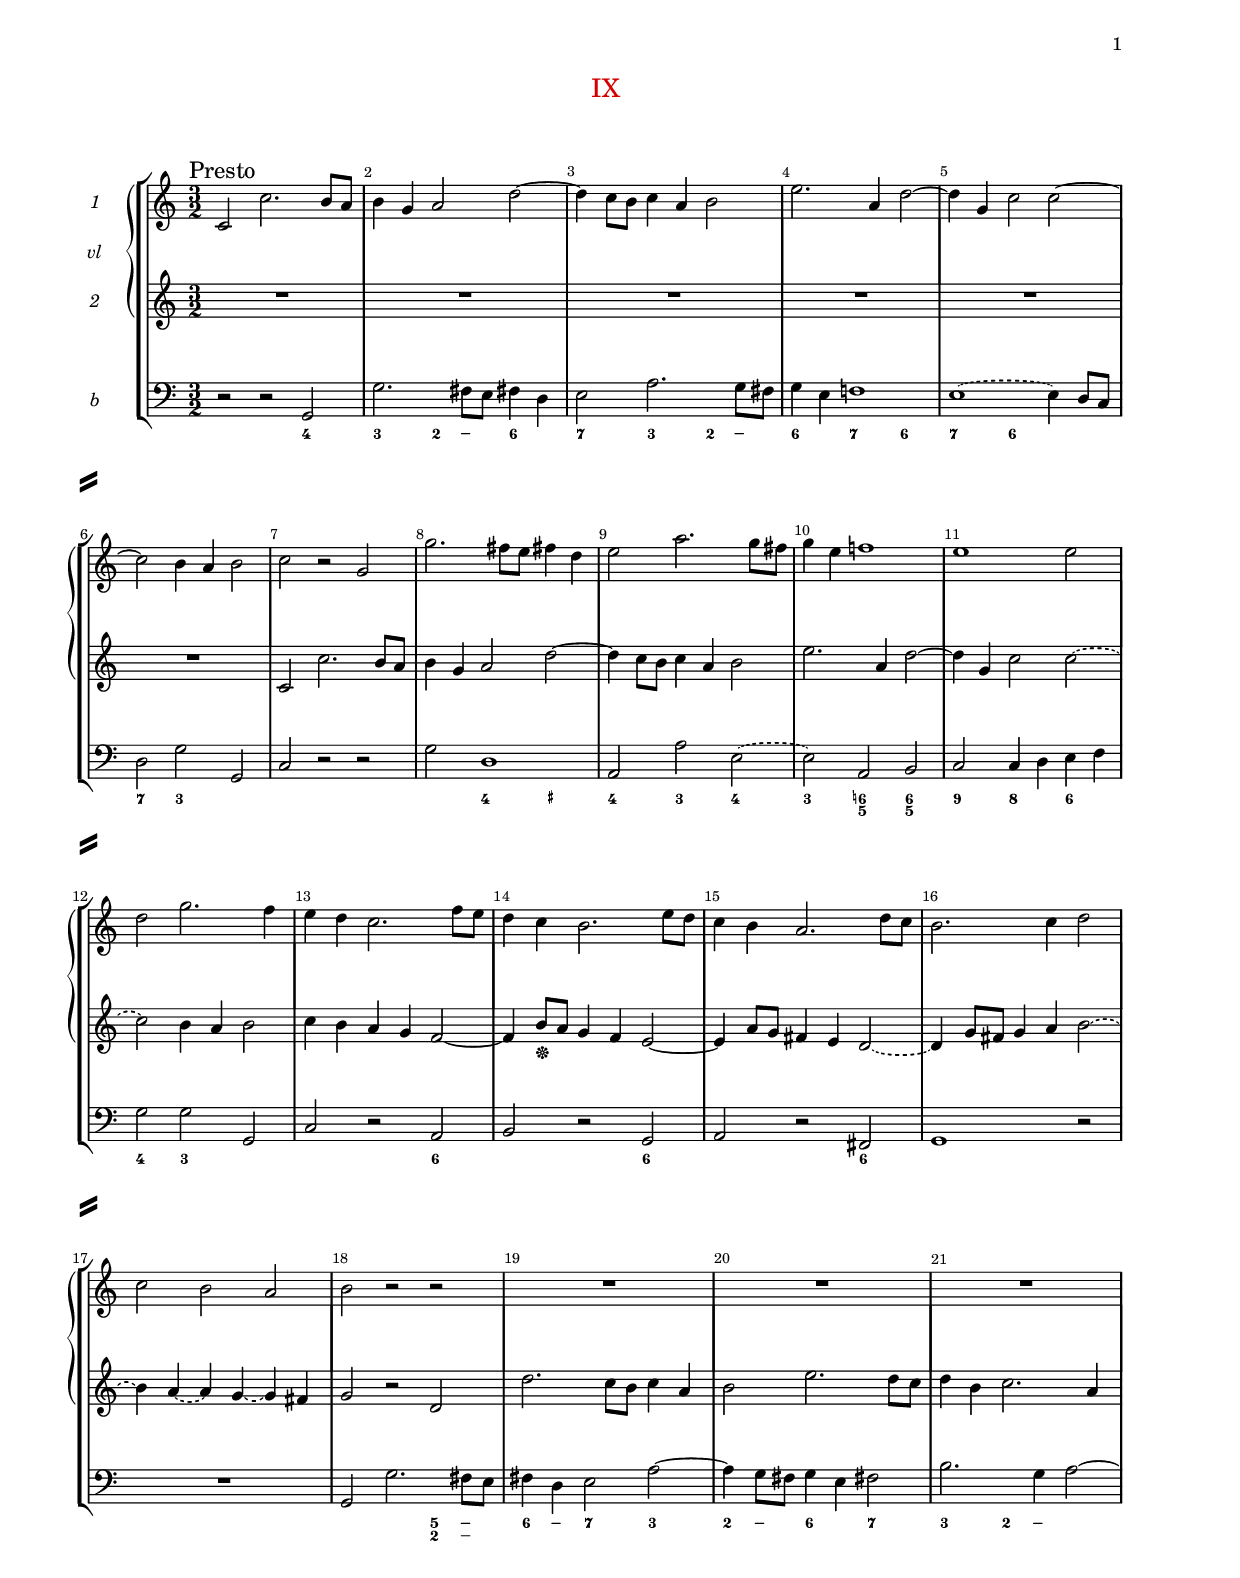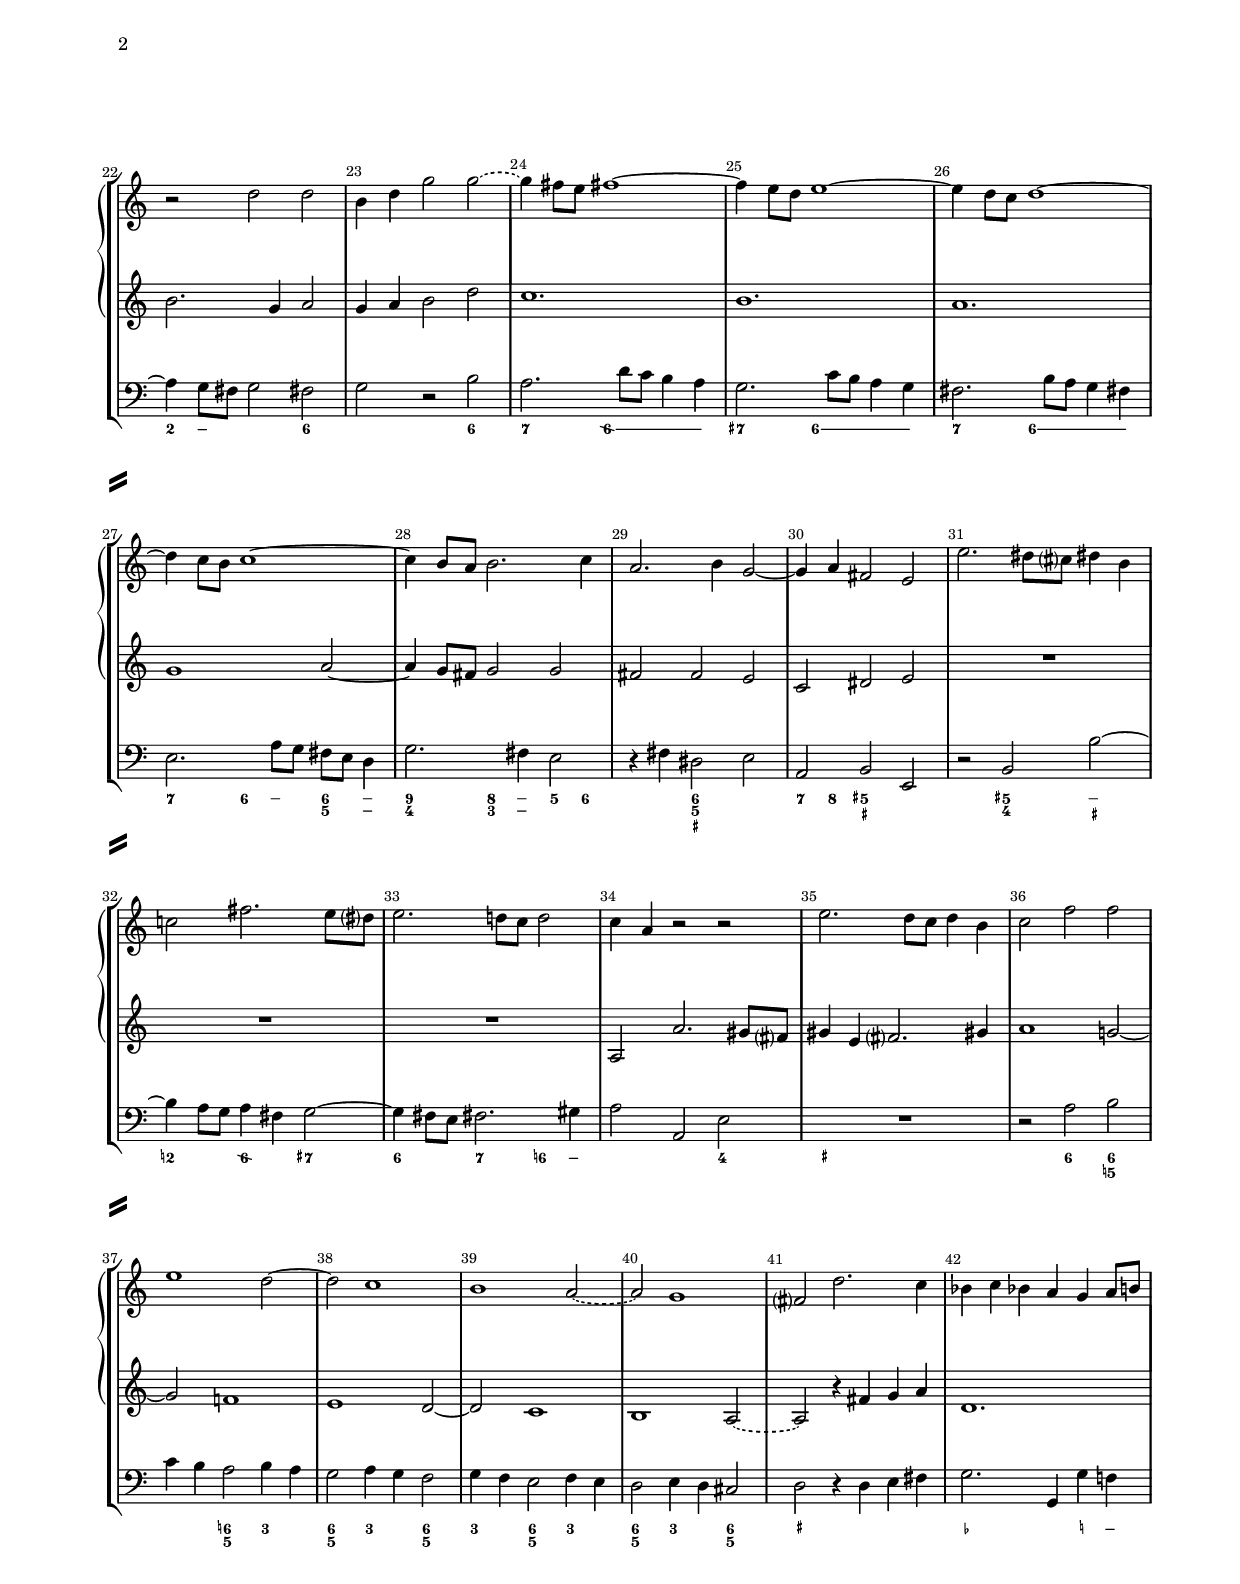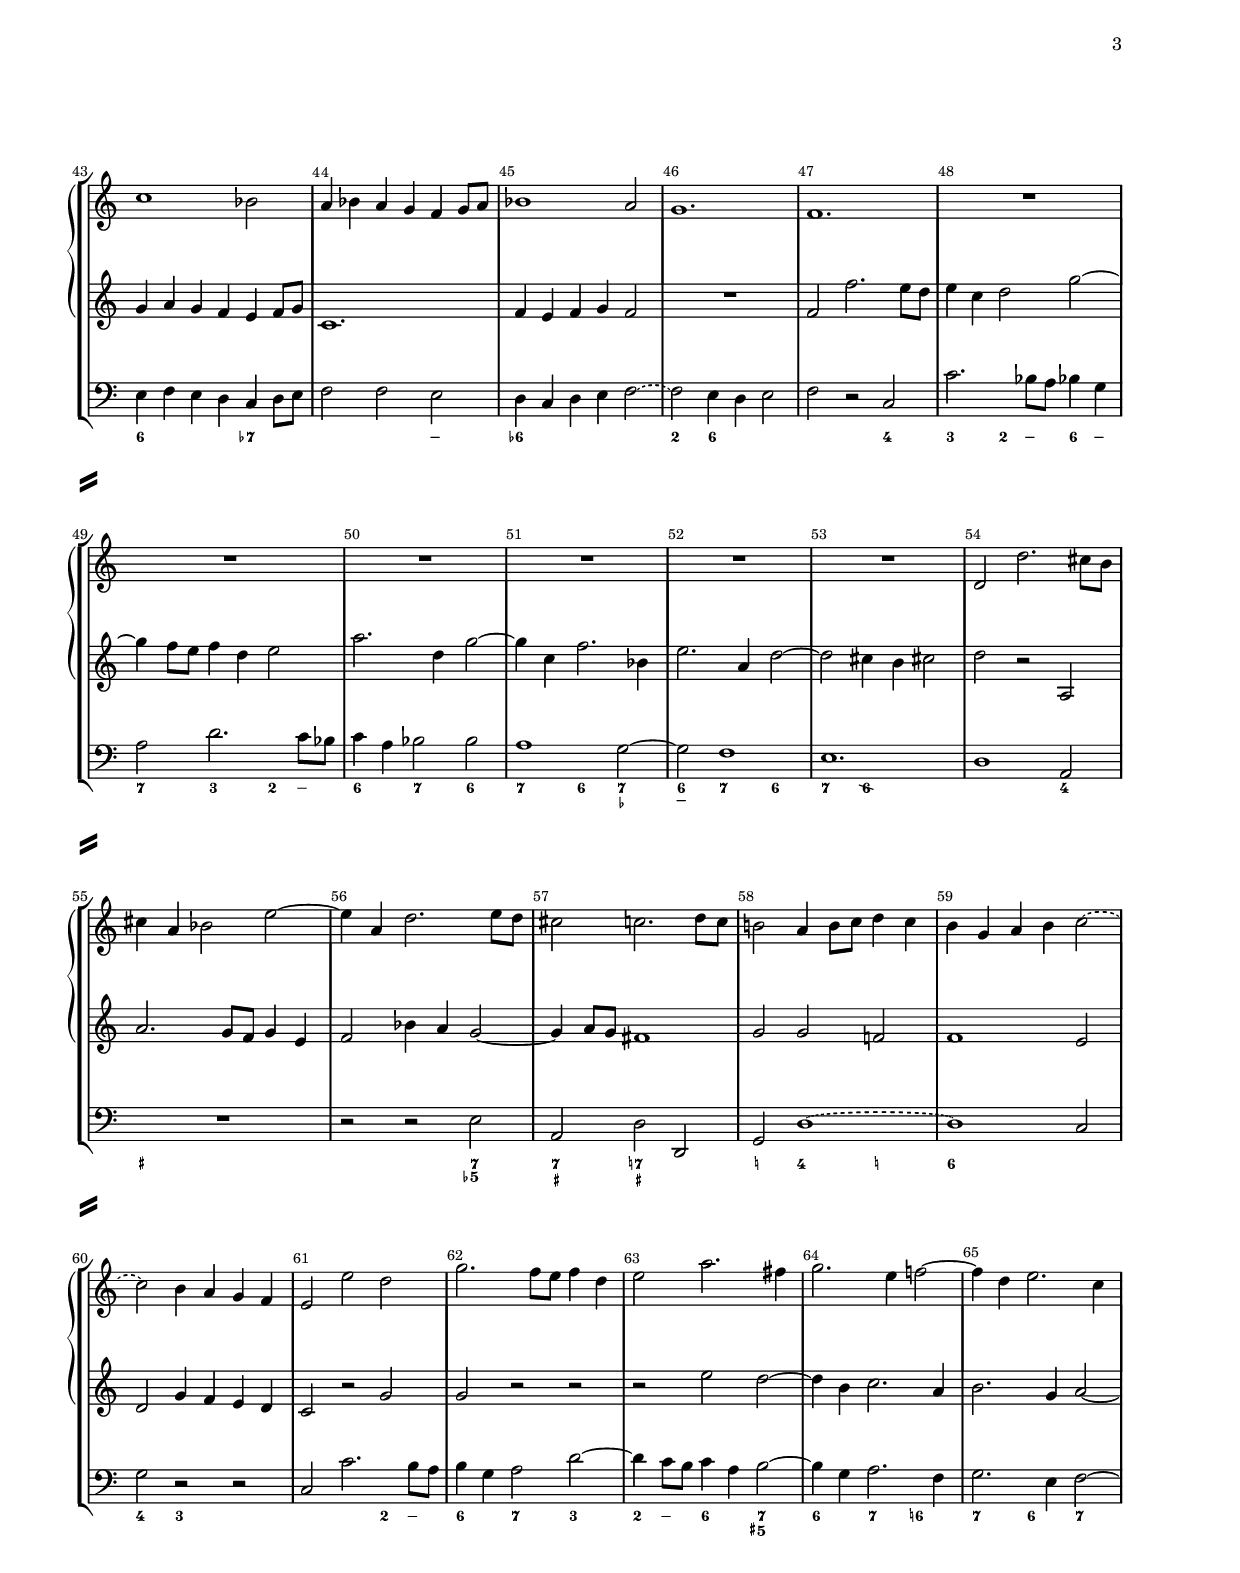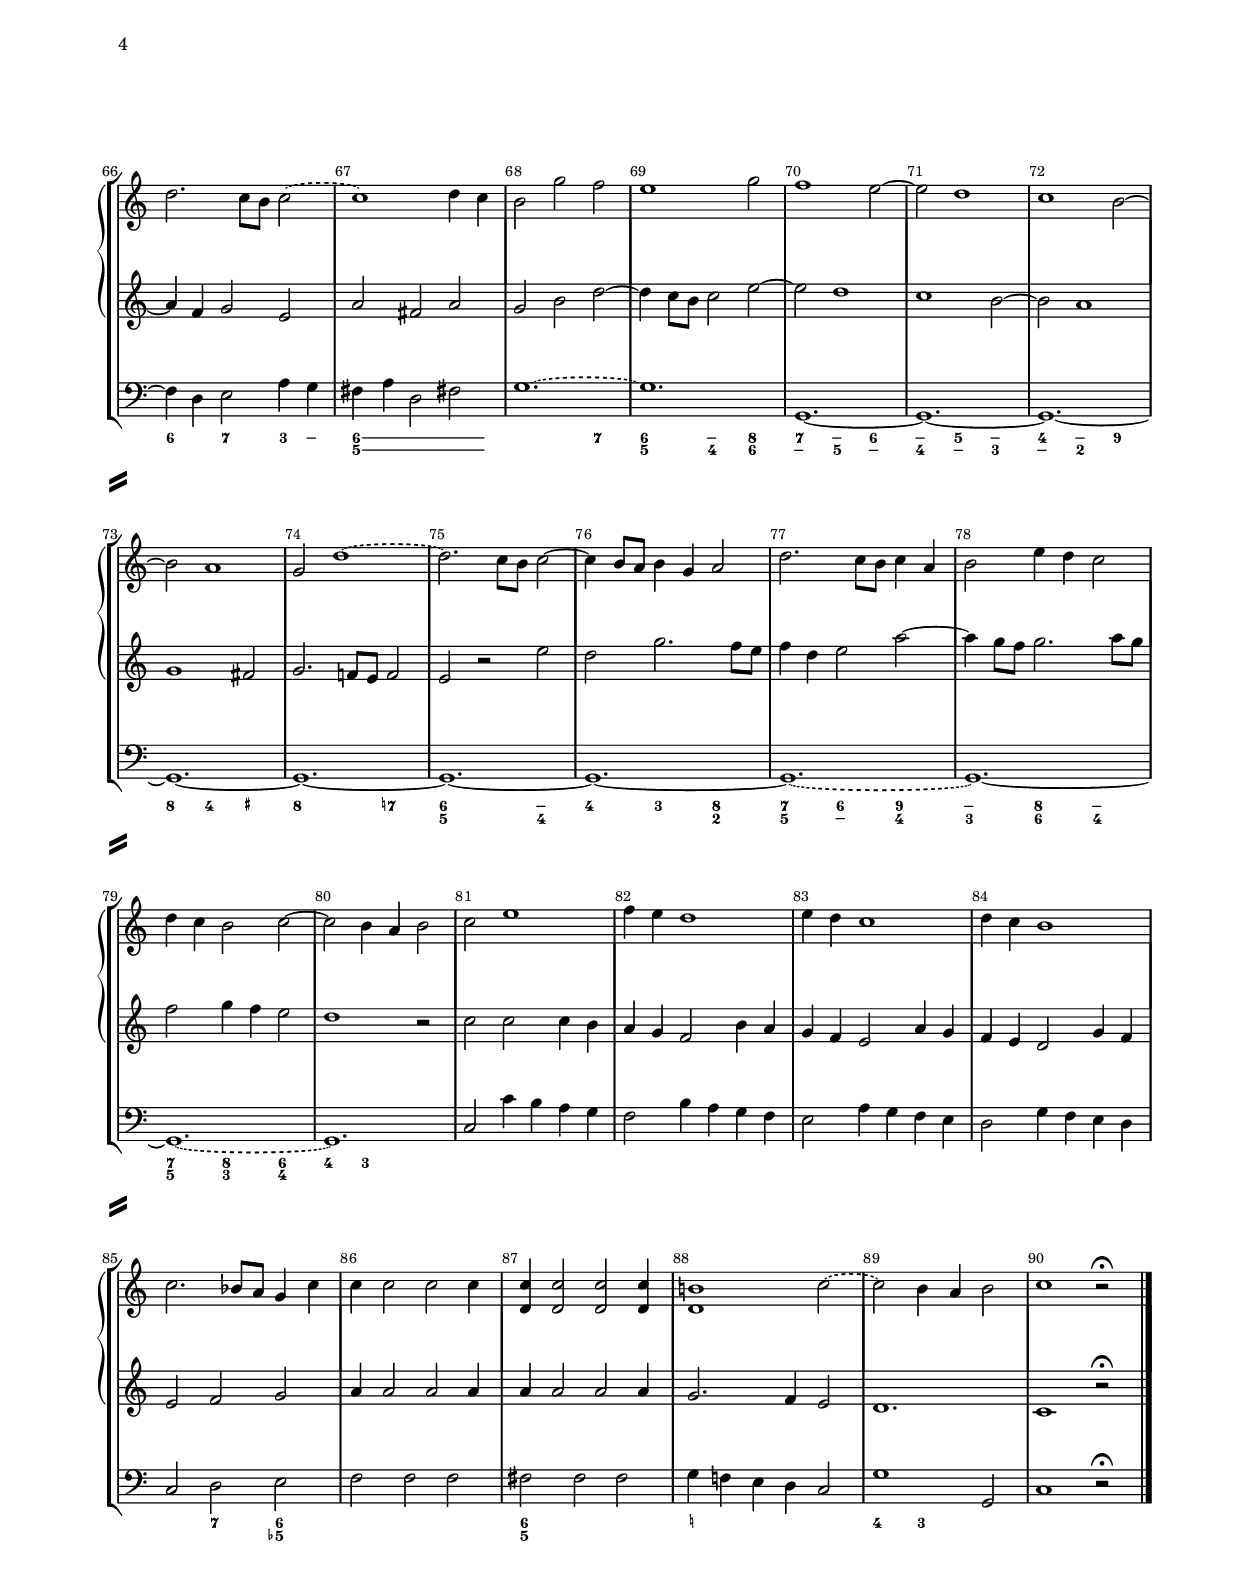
\version "2.22.0"

\include "../definitions.ly"

\paper {
  % #(define (page-post-process layout pages) (ly:create-toc-file layout pages))
}

#(set-global-staff-size 15.87)

\book {
  % \bookpart {
  %   \header {
  %     number = "I"
  %   }
  %   \paper { indent = 2\cm }
  %   \tocSection "1" "Allabreve"
  %   \score {
  %     <<
  %       \new StaffGroup <<
  %         \new GrandStaff \with { \smallGroupDistance } <<
  %           \set GrandStaff.instrumentName = "Violino"
  %           \new Staff {
  %             \set Staff.instrumentName = "I"
  %             \IViolinoI
  %           }
  %           \new Staff {
  %             \set Staff.instrumentName = "II"
  %             \IViolinoII
  %           }
  %         >>
  %         \new Staff {
  %           \set Staff.instrumentName = "Basso"
  %           % \transpose c c,
  %           \IBassi
  %         }
  %       >>
  %       \new FiguredBass { \IBassFigures }
  %     >>
  %     \layout { }
  %     \midi { \tempo 2 = 120 }
  %   }
  % }
  % \bookpart {
  %   \header {
  %     number = "II"
  %   }
  %   \tocSection "2" "Allegro"
  %   \score {
  %     <<
  %       \new StaffGroup <<
  %         \new GrandStaff \with { \smallGroupDistance } <<
  %           \set GrandStaff.instrumentName = "vl"
  %           \new Staff {
  %             \set Staff.instrumentName = "1"
  %             \IIViolinoI
  %           }
  %           \new Staff {
  %             \set Staff.instrumentName = "2"
  %             \IIViolinoII
  %           }
  %         >>
  %         \new Staff {
  %           \set Staff.instrumentName = "b"
  %           % \transpose c c,
  %           \IIBassi
  %         }
  %       >>
  %       \new FiguredBass { \IIBassFigures }
  %     >>
  %     \layout { }
  %     \midi { \tempo 4 = 130 }
  %   }
  % }
  % \bookpart {
  %   \header {
  %     number = "III"
  %   }
  %   \tocSection "3" "Allegro"
  %   \score {
  %     <<
  %       \new StaffGroup <<
  %         \new GrandStaff \with { \smallGroupDistance } <<
  %           \set GrandStaff.instrumentName = "vl"
  %           \new Staff {
  %             \set Staff.instrumentName = "1"
  %             \IIIViolinoI
  %           }
  %           \new Staff {
  %             \set Staff.instrumentName = "2"
  %             \IIIViolinoII
  %           }
  %         >>
  %         \new Staff {
  %           \set Staff.instrumentName = "b"
  %           % \transpose c c,
  %           \IIIBassi
  %         }
  %       >>
  %       \new FiguredBass { \IIIBassFigures }
  %     >>
  %     \layout { }
  %     \midi { \tempo 2 = 130 }
  %   }
  % }
  % \bookpart {
  %   \header {
  %     number = "IV"
  %   }
  %   \tocSection "4" "Presto"
  %   \score {
  %     <<
  %       \new StaffGroup <<
  %         \new GrandStaff \with { \smallGroupDistance } <<
  %           \set GrandStaff.instrumentName = "vl"
  %           \new Staff {
  %             \set Staff.instrumentName = "1"
  %             \IVViolinoI
  %           }
  %           \new Staff {
  %             \set Staff.instrumentName = "2"
  %             \IVViolinoII
  %           }
  %         >>
  %         \new Staff {
  %           \set Staff.instrumentName = "b"
  %           % \transpose c c,
  %           \IVBassi
  %         }
  %       >>
  %       \new FiguredBass { \IVBassFigures }
  %     >>
  %     \layout { }
  %     \midi { \tempo 1 = 60 }
  %   }
  % }
  % \bookpart {
  %   \header {
  %     number = "V"
  %   }
  %   \tocSection "5" "Allegro"
  %   \score {
  %     <<
  %       \new StaffGroup <<
  %         \new GrandStaff \with { \smallGroupDistance } <<
  %           \set GrandStaff.instrumentName = "vl"
  %           \new Staff {
  %             \set Staff.instrumentName = "1"
  %             \VViolinoI
  %           }
  %           \new Staff {
  %             \set Staff.instrumentName = "2"
  %             \VViolinoII
  %           }
  %         >>
  %         \new Staff {
  %           \set Staff.instrumentName = "b"
  %           % \transpose c c,
  %           \VBassi
  %         }
  %       >>
  %       \new FiguredBass { \VBassFigures }
  %     >>
  %     \layout { }
  %     \midi { \tempo 4 = 60 }
  %   }
  % }
  % \bookpart {
  %   \header {
  %     number = "VI"
  %   }
  %   \tocSection "6" "Allegro"
  %   \score {
  %     <<
  %       \new StaffGroup <<
  %         \new GrandStaff \with { \smallGroupDistance } <<
  %           \set GrandStaff.instrumentName = "vl"
  %           \new Staff {
  %             \set Staff.instrumentName = "1"
  %             \VIViolinoI
  %           }
  %           \new Staff {
  %             \set Staff.instrumentName = "2"
  %             \VIViolinoII
  %           }
  %         >>
  %         \new Staff {
  %           \set Staff.instrumentName = "b"
  %           % \transpose c c,
  %           \VIBassi
  %         }
  %       >>
  %       \new FiguredBass { \VIBassFigures }
  %     >>
  %     \layout { }
  %     \midi { \tempo 4. = 80 }
  %   }
  % }
  % \bookpart {
  %   \header {
  %     number = "VII"
  %   }
  %   \tocSection "7" "Allabreve"
  %   \score {
  %     <<
  %       \new StaffGroup <<
  %         \new GrandStaff \with { \smallGroupDistance } <<
  %           \set GrandStaff.instrumentName = "vl"
  %           \new Staff {
  %             \set Staff.instrumentName = "1"
  %             \VIIViolinoI
  %           }
  %           \new Staff {
  %             \set Staff.instrumentName = "2"
  %             \VIIViolinoII
  %           }
  %         >>
  %         \new Staff {
  %           \set Staff.instrumentName = "b"
  %           % \transpose c c,
  %           \VIIBassi
  %         }
  %       >>
  %       \new FiguredBass { \VIIBassFigures }
  %     >>
  %     \layout { }
  %     \midi { \tempo 2 = 100 }
  %   }
  % }
  % \bookpart {
  %   \header {
  %     number = "VIII"
  %   }
  %   \tocSection "8" "Allegro"
  %   \score {
  %     <<
  %       \new StaffGroup <<
  %         \new GrandStaff \with { \smallGroupDistance } <<
  %           \set GrandStaff.instrumentName = "vl"
  %           \new Staff {
  %             \set Staff.instrumentName = "1"
  %             \VIIIViolinoI
  %           }
  %           \new Staff {
  %             \set Staff.instrumentName = "2"
  %             \VIIIViolinoII
  %           }
  %         >>
  %         \new Staff {
  %           \set Staff.instrumentName = "b"
  %           % \transpose c c,
  %           \VIIIBassi
  %         }
  %       >>
  %       \new FiguredBass { \VIIIBassFigures }
  %     >>
  %     \layout { }
  %     \midi { \tempo 4. = 90 }
  %   }
  % }
  \bookpart {
    \header {
      number = "IX"
    }
    \tocSection "9" "Presto"
    \score {
      <<
        \new StaffGroup <<
          \new GrandStaff \with { \smallGroupDistance } <<
            \set GrandStaff.instrumentName = "vl"
            \new Staff {
              \set Staff.instrumentName = "1"
              \IXViolinoI
            }
            \new Staff {
              \set Staff.instrumentName = "2"
              \IXViolinoII
            }
          >>
          \new Staff {
            \set Staff.instrumentName = "b"
            % \transpose c c,
            \IXBassi
          }
        >>
        \new FiguredBass { \IXBassFigures }
      >>
      \layout { }
      \midi { \tempo 2 = 120 }
    }
  }
}
